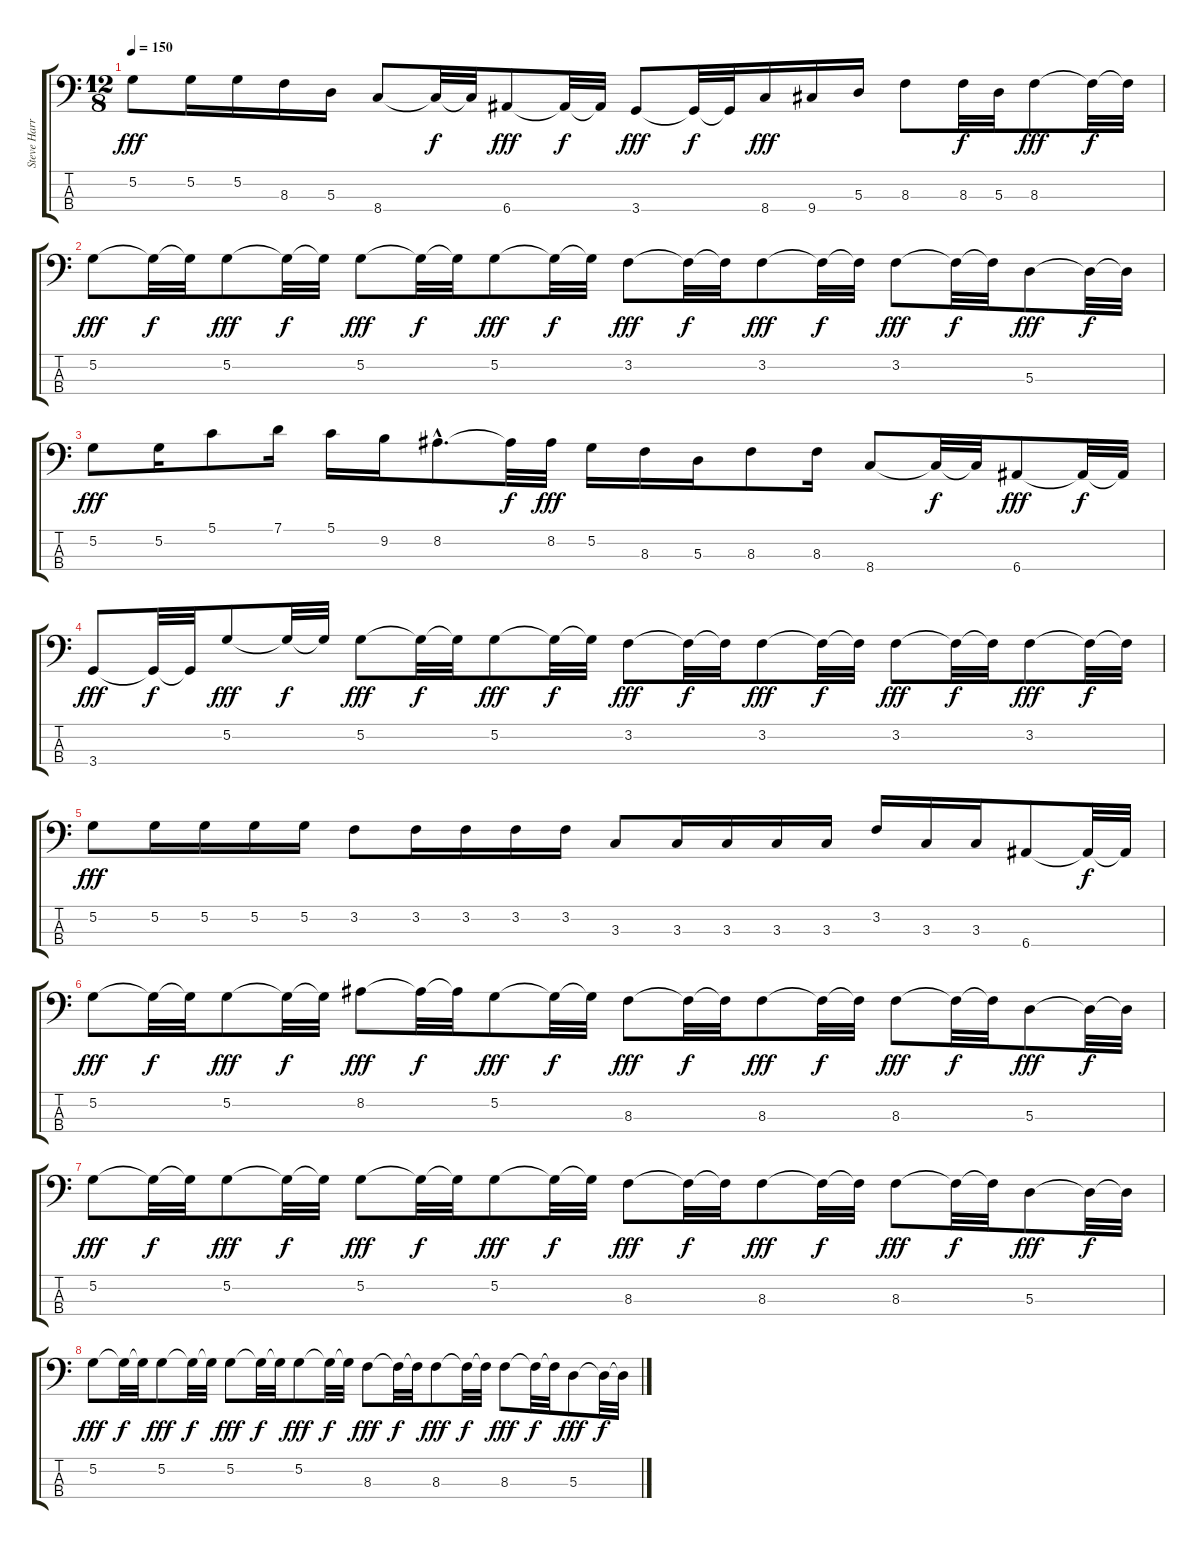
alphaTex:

\track ("Steve Harris   ( bass )" "Steve Harr") {instrument electricbassfinger}
\staff {score tabs}
\tuning (G2 D2 A1 E1) {hide}
\ts (12 8)
\tempo 150
\clef f4
\ks c
5.2.8{dy fff} 5.2.16 5.2.16 8.3.16 5.3.16 8.4.8 8.4{t}.32{dy f} 8.4{t}.32 6.4.8{dy fff} 6.4{t}.32{dy f} 6.4{t}.32 3.4.8{dy fff} 3.4{t}.32{dy f} 3.4{t}.32 8.4.16{dy fff} 9.4.16 5.3.16 8.3.8 8.3.32{dy f} 5.3.32 8.3.8{dy fff} 8.3{t}.32{dy f} 8.3{t}.32 |
5.2.8{dy fff} 5.2{t}.32{dy f} 5.2{t}.32 5.2.8{dy fff} 5.2{t}.32{dy f} 5.2{t}.32 5.2.8{dy fff} 5.2{t}.32{dy f} 5.2{t}.32 5.2.8{dy fff} 5.2{t}.32{dy f} 5.2{t}.32 3.2.8{dy fff} 3.2{t}.32{dy f} 3.2{t}.32 3.2.8{dy fff} 3.2{t}.32{dy f} 3.2{t}.32 3.2.8{dy fff} 3.2{t}.32{dy f} 3.2{t}.32 5.3.8{dy fff} 5.3{t}.32{dy f} 5.3{t}.32 |
5.2.8{dy fff} 5.2.16 5.1.8 7.1.16 5.1.16 9.2.16 8.2{hac}.8{d} 8.2{t}.32{dy f} 8.2.32{dy fff} 5.2.16 8.3.16 5.3.16 8.3.8 8.3.16 8.4.8 8.4{t}.32{dy f} 8.4{t}.32 6.4.8{dy fff} 6.4{t}.32{dy f} 6.4{t}.32 |
3.4.8{dy fff} 3.4{t}.32{dy f} 3.4{t}.32 5.2.8{dy fff} 5.2{t}.32{dy f} 5.2{t}.32 5.2.8{dy fff} 5.2{t}.32{dy f} 5.2{t}.32 5.2.8{dy fff} 5.2{t}.32{dy f} 5.2{t}.32 3.2.8{dy fff} 3.2{t}.32{dy f} 3.2{t}.32 3.2.8{dy fff} 3.2{t}.32{dy f} 3.2{t}.32 3.2.8{dy fff} 3.2{t}.32{dy f} 3.2{t}.32 3.2.8{dy fff} 3.2{t}.32{dy f} 3.2{t}.32 |
5.2.8{dy fff} 5.2.16 5.2.16 5.2.16 5.2.16 3.2.8 3.2.16 3.2.16 3.2.16 3.2.16 3.3.8 3.3.16 3.3.16 3.3.16 3.3.16 3.2.16 3.3.16 3.3.16 6.4.8 6.4{t}.32{dy f} 6.4{t}.32 |
5.2.8{dy fff} 5.2{t}.32{dy f} 5.2{t}.32 5.2.8{dy fff} 5.2{t}.32{dy f} 5.2{t}.32 8.2.8{dy fff} 8.2{t}.32{dy f} 8.2{t}.32 5.2.8{dy fff} 5.2{t}.32{dy f} 5.2{t}.32 8.3.8{dy fff} 8.3{t}.32{dy f} 8.3{t}.32 8.3.8{dy fff} 8.3{t}.32{dy f} 8.3{t}.32 8.3.8{dy fff} 8.3{t}.32{dy f} 8.3{t}.32 5.3.8{dy fff} 5.3{t}.32{dy f} 5.3{t}.32 |
5.2.8{dy fff} 5.2{t}.32{dy f} 5.2{t}.32 5.2.8{dy fff} 5.2{t}.32{dy f} 5.2{t}.32 5.2.8{dy fff} 5.2{t}.32{dy f} 5.2{t}.32 5.2.8{dy fff} 5.2{t}.32{dy f} 5.2{t}.32 8.3.8{dy fff} 8.3{t}.32{dy f} 8.3{t}.32 8.3.8{dy fff} 8.3{t}.32{dy f} 8.3{t}.32 8.3.8{dy fff} 8.3{t}.32{dy f} 8.3{t}.32 5.3.8{dy fff} 5.3{t}.32{dy f} 5.3{t}.32 |
5.2.8{dy fff} 5.2{t}.32{dy f} 5.2{t}.32 5.2.8{dy fff} 5.2{t}.32{dy f} 5.2{t}.32 5.2.8{dy fff} 5.2{t}.32{dy f} 5.2{t}.32 5.2.8{dy fff} 5.2{t}.32{dy f} 5.2{t}.32 8.3.8{dy fff} 8.3{t}.32{dy f} 8.3{t}.32 8.3.8{dy fff} 8.3{t}.32{dy f} 8.3{t}.32 8.3.8{dy fff} 8.3{t}.32{dy f} 8.3{t}.32 5.3.8{dy fff} 5.3{t}.32{dy f} 5.3{t}.32
